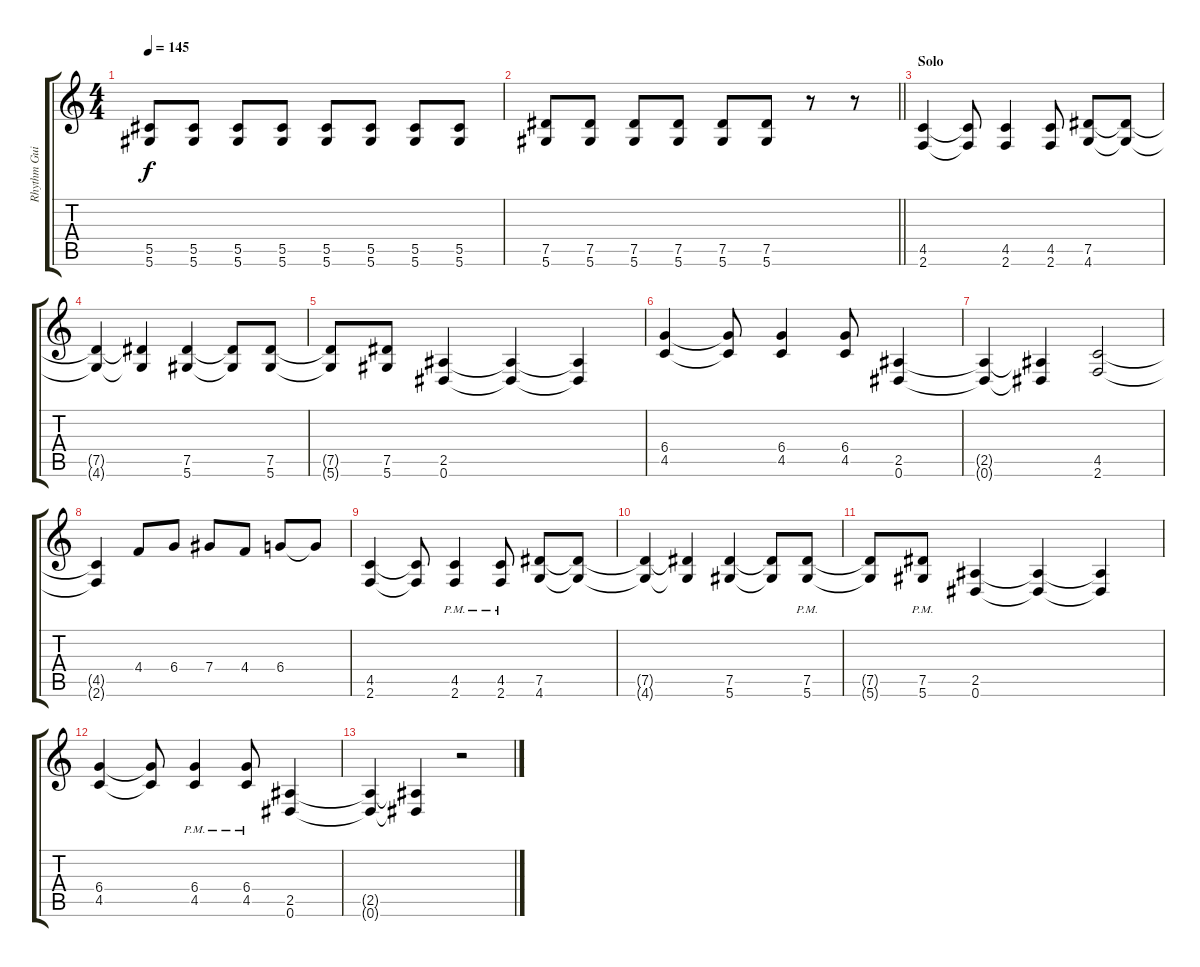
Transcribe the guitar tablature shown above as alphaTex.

\track ("Rhythm Guitar" "Rhythm Gui") {instrument distortionguitar}
\staff {score tabs}
\tuning (Eb4 Bb3 Gb3 Db3 Ab2 Eb2) {hide}
\ts (4 4)
\tempo 145
\clef g2
\ks c
(5.5 5.6).8{dy f} (5.5 5.6).8 (5.5 5.6).8 (5.5 5.6).8 (5.5 5.6).8 (5.5 5.6).8 (5.5 5.6).8 (5.5 5.6).8 |
\barLineRight lightlight
(7.5 5.6).8 (7.5 5.6).8 (7.5 5.6).8 (7.5 5.6).8 (7.5 5.6).8 (7.5 5.6).8 r.8 r.8 |
\section ("" "Solo")
(4.5 2.6).4 (4.5{t} 2.6{t}).8 (4.5 2.6).4 (4.5 2.6).8 (7.5 4.6).8 (7.5{t} 4.6{t}).8 |
(7.5{t} 4.6{t}).4 (7.5{t} 4.6{t}).4 (7.5 5.6).4 (7.5{t} 5.6{t}).8 (7.5 5.6).8 |
(7.5{t} 5.6{t}).8 (7.5 5.6).8 (2.5 0.6).4 (2.5{t} 0.6{t}).4 (2.5{t} 0.6{t}).4 |
(6.4 4.5).4 (6.4{t} 4.5{t}).8 (6.4 4.5).4 (6.4 4.5).8 (2.5 0.6).4 |
(2.5{t} 0.6{t}).4 (2.5{t} 0.6{t}).4 (4.5 2.6).2 |
(4.5{t} 2.6{t}).4 4.4.8 6.4.8 7.4.8 4.4.8 6.4.8 6.4{t}.8 |
(4.5 2.6).4 (4.5{t} 2.6{t}).8 (4.5{pm} 2.6{pm}).4 (4.5{pm} 2.6{pm}).8 (7.5 4.6).8 (7.5{t} 4.6{t}).8 |
(7.5{t} 4.6{t}).4 (7.5{t} 4.6{t}).4 (7.5 5.6).4 (7.5{t} 5.6{t}).8 (7.5{pm} 5.6{pm}).8 |
(7.5{t} 5.6{t}).8 (7.5{pm} 5.6{pm}).8 (2.5 0.6).4 (2.5{t} 0.6{t}).4 (2.5{t} 0.6{t}).4 |
(6.4 4.5).4 (6.4{t} 4.5{t}).8 (6.4{pm} 4.5{pm}).4 (6.4{pm} 4.5{pm}).8 (2.5 0.6).4 |
(2.5{t} 0.6{t}).4 (2.5{t} 0.6{t}).4 r.2
